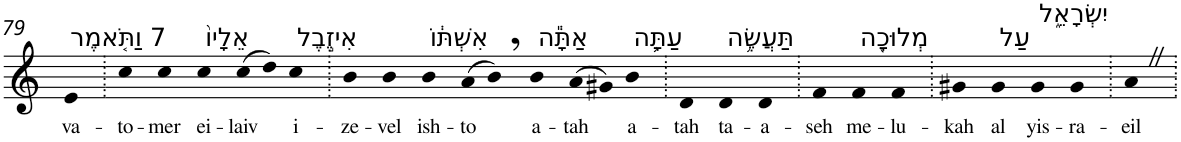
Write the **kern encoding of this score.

**kern	**text
*part1	*part1
*staff1	*staff1
*I"Piano	*
*I'Pno	*
!!LO:PB:g=z
*clefG2	*
*k[]	*
=79	=79
!LO:TX:a:t=7 וַתֹּ֤אמֶר	!
!	!LO:LY:b
4e	va-
=80.	=80.
!	!LO:LY:b
4cc	-to-
!	!LO:LY:b
4cc	-mer
!LO:TX:a:t=אֵלָיו֙	!
!	!LO:LY:b
4cc	ei-
!	!LO:LY:b
(>8cc	-laiv
8dd)	.
!LO:TX:a:t=אִיזֶ֣בֶל	!
!	!LO:LY:b
4cc	i-
=81.	=81.
!	!LO:LY:b
4b	-ze-
!	!LO:LY:b
4b	-vel
!LO:TX:a:t=אִשְׁתּ֔וֹ	!
!	!LO:LY:b
4b	ish-
!	!LO:LY:b
(>8a	-to
8b,)	.
!LO:TX:a:t=אַתָּ֕ה	!
!	!LO:LY:b
4b	a-
!	!LO:LY:b
(>8a	-tah
8g#X)	.
!LO:TX:a:t=עַתָּ֛ה	!
!	!LO:LY:b
4b	a-
=82.	=82.
!	!LO:LY:b
4d	-tah
!LO:TX:a:t=תַּעֲשֶׂ֥ה	!
!	!LO:LY:b
4d	ta-
!	!LO:LY:b
4d	-a-
=83.	=83.
!	!LO:LY:b
4f	-seh
!LO:TX:a:t=מְלוּכָ֖ה	!
!	!LO:LY:b
4f	me-
!	!LO:LY:b
4f	-lu-
=84.	=84.
!	!LO:LY:b
4g#X	-kah
!LO:TX:a:t=עַל	!
!	!LO:LY:b
4g#	al
!LO:TX:a:t=יִשְׂרָאֵ֑ל	!
!	!LO:LY:b
4g#	yis-
!	!LO:LY:b
4g#	-ra-
=85.	=85.
!	!LO:LY:b
4aZ	-eil
=.	=.
*-	*-
